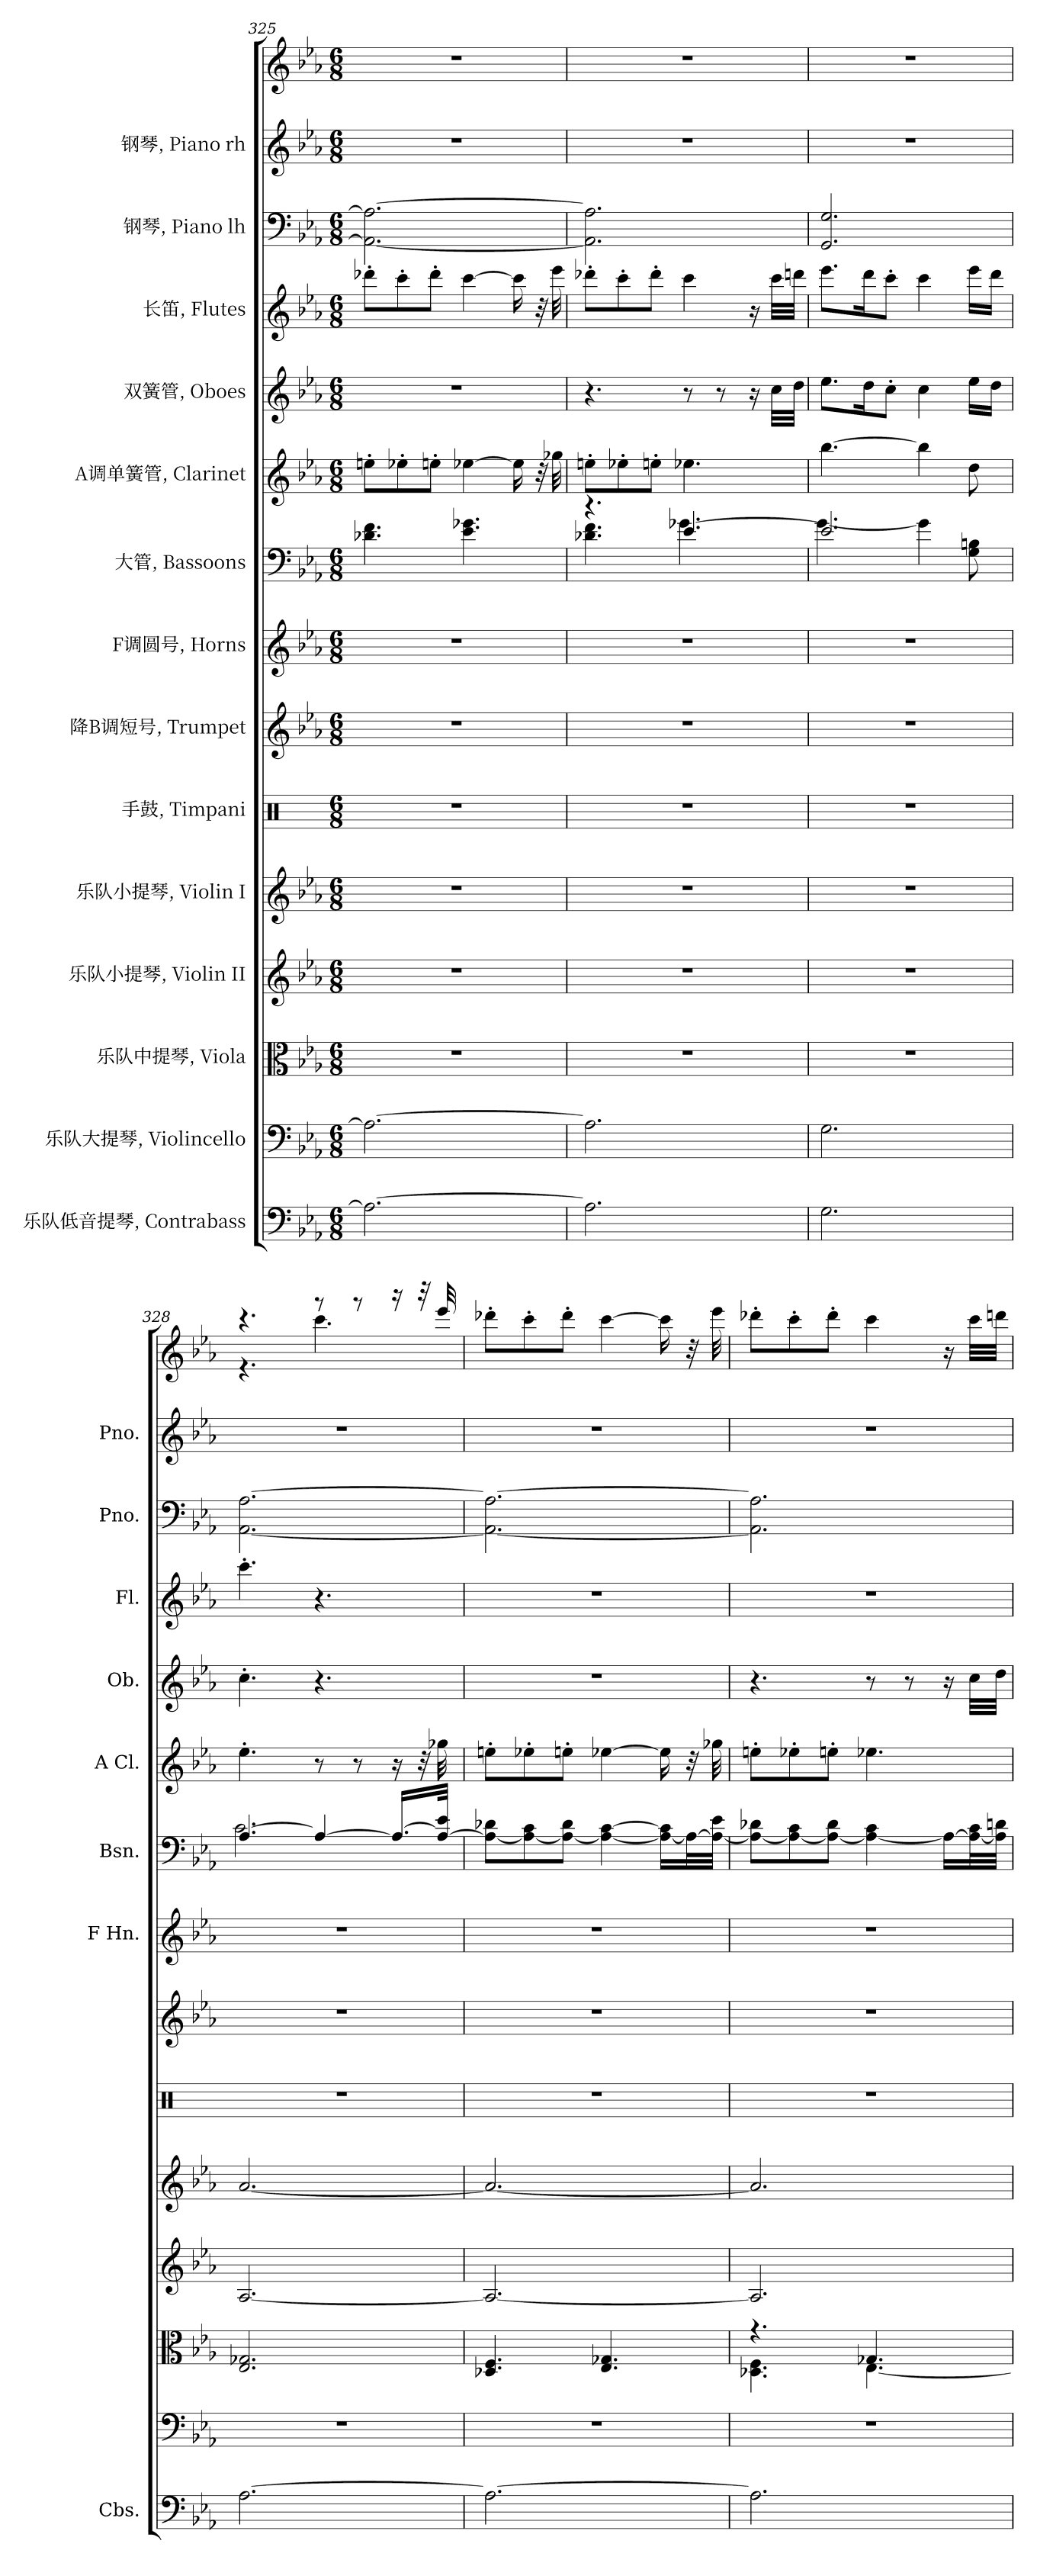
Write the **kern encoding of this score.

**kern	**kern	**kern	**kern	**kern	**kern	**kern	**kern	**kern	**kern	**kern	**kern	**kern	**kern	**kern
*part14	*part13	*part12	*part11	*part10	*part9	*part8	*part7	*part6	*part5	*part4	*part3	*part2	*part1	*part1
*staff15	*staff14	*staff13	*staff12	*staff11	*staff10	*staff9	*staff8	*staff7	*staff6	*staff5	*staff4	*staff3	*staff2	*staff1
*I"乐队低音提琴, Contrabass	*I"乐队大提琴, Violincello	*I"乐队中提琴, Viola	*I"乐队小提琴, Violin II	*I"乐队小提琴, Violin I	*I"手鼓, Timpani	*I"降B调短号, Trumpet	*I"F调圆号, Horns	*I"大管, Bassoons	*I"A调单簧管, Clarinet	*I"双簧管, Oboes	*I"长笛, Flutes	*I"钢琴, Piano lh	*I"钢琴, Piano rh	*
*I'Cbs.	*	*	*	*	*	*	*I'F Hn.	*I'Bsn.	*I'A Cl.	*I'Ob.	*I'Fl.	*I'Pno.	*I'Pno.	*
*clefF4	*clefF4	*clefC3	*clefG2	*clefG2	*clefX	*clefG2	*clefG2	*clefF4	*clefG2	*clefG2	*clefG2	*clefF4	*clefG2	*clefG2
*ITrd7c12	*	*	*	*	*	*ITrd1c2	*ITrd4c7	*	*ITrd2c3	*	*	*	*	*
*k[b-e-a-]	*k[b-e-a-]	*k[b-e-a-]	*k[b-e-a-]	*k[b-e-a-]	*k[]	*k[b-e-a-d-g-]	*k[b-e-a-d-]	*k[b-e-a-]	*k[]	*k[b-e-a-]	*k[b-e-a-]	*k[b-e-a-]	*k[b-e-a-]	*k[b-e-a-]
*M6/8	*M6/8	*M6/8	*M6/8	*M6/8	*M6/8	*M6/8	*M6/8	*M6/8	*M6/8	*M6/8	*M6/8	*M6/8	*M6/8	*M6/8
=325	=325	=325	=325	=325	=325	=325	=325	=325	=325	=325	=325	=325	=325	=325
2.AA-\_	2.A-\_	2.r	2.r	2.r	2.r	2.r	2.r	4.d-X\ 4.f\	8cc#X'\L	2.r	8ddd-X'\L	2.AA-\_ 2.A-\_	2.r	2.r
.	.	.	.	.	.	.	.	.	8ccn'\	.	8ccc'\	.	.	.
.	.	.	.	.	.	.	.	.	8cc#X'\J	.	8ddd-'\J	.	.	.
.	.	.	.	.	.	.	.	4.e-\ 4.g-X\	[4ccn\	.	[4ccc\	.	.	.
.	.	.	.	.	.	.	.	.	16cc\]	.	16ccc\]	.	.	.
.	.	.	.	.	.	.	.	.	32r	.	32r	.	.	.
.	.	.	.	.	.	.	.	.	32ee-X\	.	32eee-\	.	.	.
=326	=326	=326	=326	=326	=326	=326	=326	=326	=326	=326	=326	=326	=326	=326
*	*	*	*	*	*	*	*	*^	*	*	*	*	*	*
2.AA-\]	2.A-\]	2.r	2.r	2.r	2.r	2.r	2.r	4.r	4.d-X\ 4.f\	8cc#X'\L	4.r	8ddd-X'\L	2.AA-\] 2.A-\]	2.r	2.r
.	.	.	.	.	.	.	.	.	.	8ccn'\	.	8ccc'\	.	.	.
.	.	.	.	.	.	.	.	.	.	8cc#X'\J	.	8ddd-'\J	.	.	.
.	.	.	.	.	.	.	.	[4.e-/	4.g-X\	4.ccn\	8r	4ccc\	.	.	.
.	.	.	.	.	.	.	.	.	.	.	8r	.	.	.	.
.	.	.	.	.	.	.	.	.	.	.	16r	16r	.	.	.
.	.	.	.	.	.	.	.	.	.	.	32cc\LLL	32ccc\LLL	.	.	.
.	.	.	.	.	.	.	.	.	.	.	32dd\JJJ	32dddn\JJJ	.	.	.
=327	=327	=327	=327	=327	=327	=327	=327	=327	=327	=327	=327	=327	=327	=327	=327
2.GG\	2.G\	2.r	2.r	2.r	2.r	2.r	2.r	2.e-/]	[4.g\	[4.gg\	8.ee-\L	8.eee-\L	2.GG/ 2.G/	2.r	2.r
.	.	.	.	.	.	.	.	.	.	.	16dd\K	16ddd\K	.	.	.
.	.	.	.	.	.	.	.	.	.	.	8cc'\J	8ccc'\J	.	.	.
.	.	.	.	.	.	.	.	.	4g\]	4gg\]	4cc\	4ccc\	.	.	.
.	.	.	.	.	.	.	.	.	8G\ 8Bn\	8b\	16ee-\LL	16eee-\LL	.	.	.
.	.	.	.	.	.	.	.	.	.	.	16dd\JJ	16ddd\JJ	.	.	.
!!LO:PB:g=z
=328	=328	=328	=328	=328	=328	=328	=328	=328	=328	=328	=328	=328	=328	=328	=328
*	*	*	*	*	*	*	*	*	*	*	*	*	*	*	*^
[2.AA-\	2.r	2.E-/ 2.G-X/	[2.A-/	[2.a-/	2.r	2.r	2.r	[4.A-/	2.c\	4.cc'\	4.cc'\	4.ccc'\	[2.AA-\ [2.A-\	2.r	4.r	4.r
.	.	.	.	.	.	.	.	4A-/_	.	8r	4.r	4.r	.	.	8r	4.ccc\
.	.	.	.	.	.	.	.	.	.	8r	.	.	.	.	8r	.
.	.	.	.	.	.	.	.	16.A-/LL_	.	16r	.	.	.	.	16r	.
.	.	.	.	.	.	.	.	.	.	32r	.	.	.	.	32r	.
.	.	.	.	.	.	.	.	32A-/_ 32e-/JJk	.	32ee-X\	.	.	.	.	32eee-/	.
*	*	*	*	*	*	*	*	*v	*v	*	*	*	*	*	*v	*v
=329	=329	=329	=329	=329	=329	=329	=329	=329	=329	=329	=329	=329	=329	=329
2.AA-\_	2.r	4.D-X/ 4.F/	2.A-/_	2.a-/_	2.r	2.r	2.r	8A-\_ 8d-X\L	8cc#X'\L	2.r	2.r	2.AA-\_ 2.A-\_	2.r	8ddd-X'\L
.	.	.	.	.	.	.	.	8A-\_ 8c\	8ccn'\	.	.	.	.	8ccc'\
.	.	.	.	.	.	.	.	8A-\_ 8d-\J	8cc#X'\J	.	.	.	.	8ddd-'\J
.	.	4.E-/ 4.G-X/	.	.	.	.	.	4A-\_ [4c\	[4ccn\	.	.	.	.	[4ccc\
.	.	.	.	.	.	.	.	16A-\_ 16c\]LL	16cc\]	.	.	.	.	16ccc\]
.	.	.	.	.	.	.	.	32A-\L_	32r	.	.	.	.	32r
.	.	.	.	.	.	.	.	32A-\_ 32e-\JJJ	32ee-X\	.	.	.	.	32eee-\
=330	=330	=330	=330	=330	=330	=330	=330	=330	=330	=330	=330	=330	=330	=330
*	*	*^	*	*	*	*	*	*	*	*	*	*	*	*
2.AA-\]	2.r	4.r	4.D-X\ 4.F\	2.A-/]	2.a-/]	2.r	2.r	2.r	8A-\_ 8d-X\L	8cc#X'\L	4.r	2.r	2.AA-\] 2.A-\]	2.r	8ddd-X'\L
.	.	.	.	.	.	.	.	.	8A-\_ 8c\	8ccn'\	.	.	.	.	8ccc'\
.	.	.	.	.	.	.	.	.	8A-\_ 8d-\J	8cc#X'\J	.	.	.	.	8ddd-'\J
.	.	4.G-X/	[4.E-\	.	.	.	.	.	4A-\_ 4c\	4.ccn\	8r	.	.	.	4ccc\
.	.	.	.	.	.	.	.	.	.	.	8r	.	.	.	.
.	.	.	.	.	.	.	.	.	16A-\LL_	.	16r	.	.	.	16r
.	.	.	.	.	.	.	.	.	32A-\_ 32c\L	.	32cc\LLL	.	.	.	32ccc\LLL
.	.	.	.	.	.	.	.	.	32A-\] 32dn\JJJ	.	32dd\JJJ	.	.	.	32dddn\JJJ
*	*	*v	*v	*	*	*	*	*	*	*	*	*	*	*	*
=	=	=	=	=	=	=	=	=	=	=	=	=	=	=
*-	*-	*-	*-	*-	*-	*-	*-	*-	*-	*-	*-	*-	*-	*-
